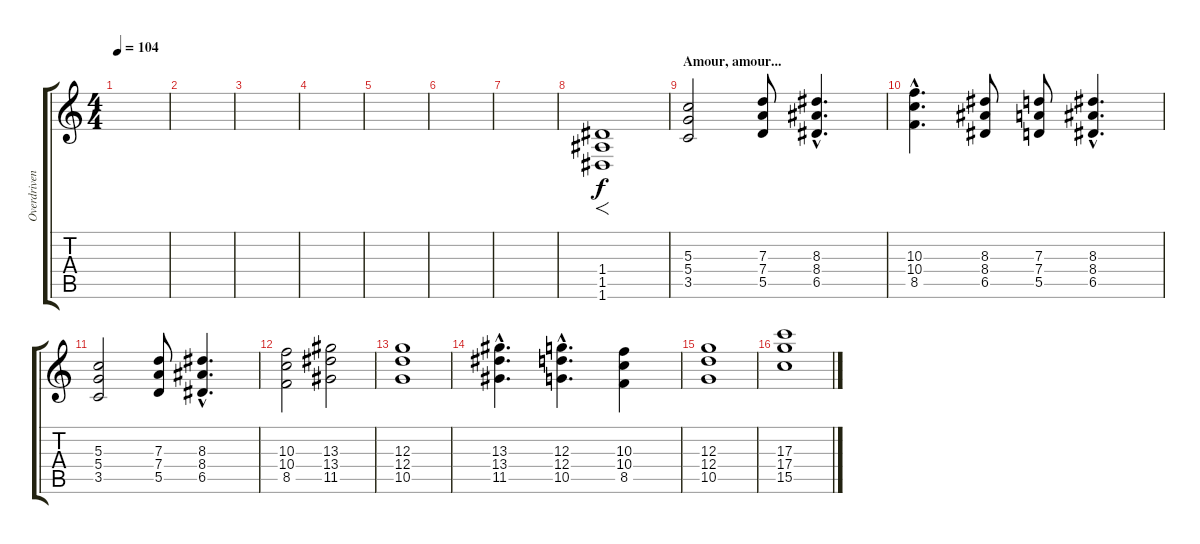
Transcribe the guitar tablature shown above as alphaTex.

\track ("Overdriven Guitar 1" "Overdriven") {instrument distortionguitar}
\staff {score tabs}
\tuning (E4 B3 G3 D3 A2 D2) {hide}
\ts (4 4)
\tempo 104
\clef g2
\ks c
|
|
|
|
|
|
|
(1.4 1.5 1.6).1{f} |
\section ("" "Amour, amour...")
(5.3 5.4 3.5).2 (7.3 7.4 5.5).8 (8.3{hac} 8.4{hac} 6.5{hac}).4{d} |
(10.3{hac} 10.4{hac} 8.5{hac}).4{d} (8.3 8.4 6.5).8 (7.3 7.4 5.5).8 (8.3{hac} 8.4{hac} 6.5{hac}).4{d} |
(5.3 5.4 3.5).2 (7.3 7.4 5.5).8 (8.3{hac} 8.4{hac} 6.5{hac}).4{d} |
(10.3 10.4 8.5).2 (13.3 13.4 11.5).2 |
(12.3 12.4 10.5).1 |
(13.3{hac} 13.4{hac} 11.5{hac}).4{d} (12.3{hac} 12.4{hac} 10.5{hac}).4{d} (10.3 10.4 8.5).4 |
(12.3 12.4 10.5).1 |
(17.3 17.4 15.5).1
